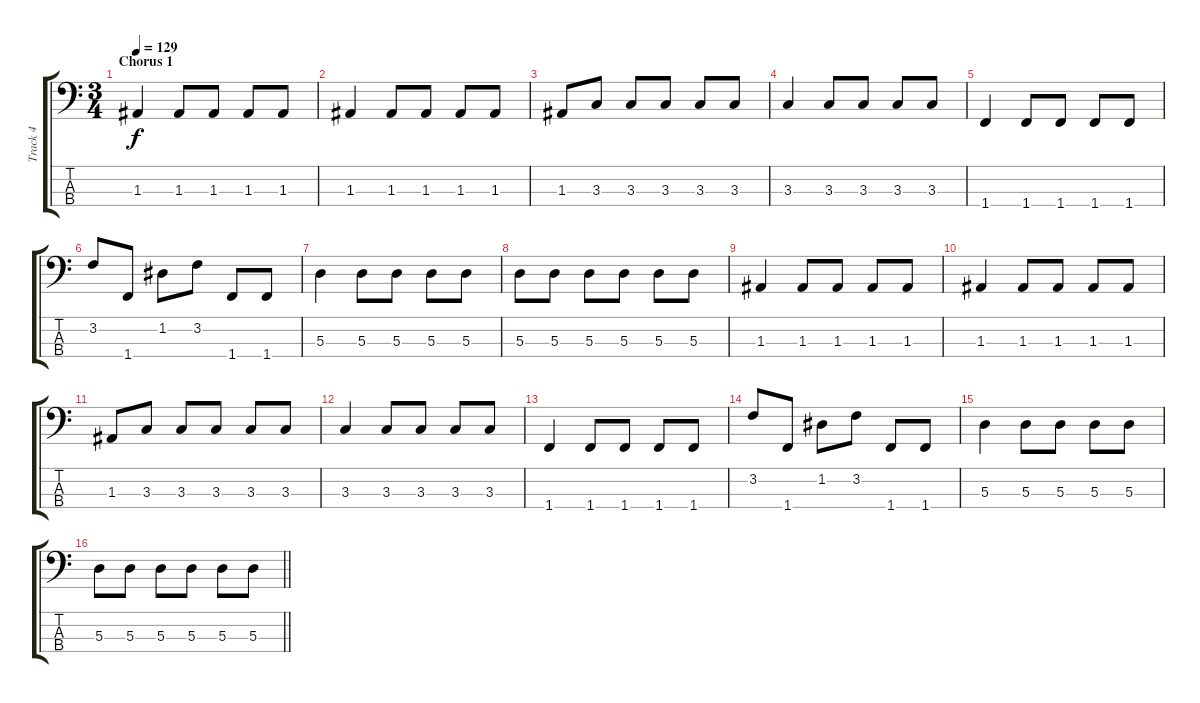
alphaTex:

\track ("Track 4" "Track 4") {instrument electricbassfinger}
\staff {score tabs}
\tuning (G2 D2 A1 E1) {hide}
\ts (3 4)
\section ("" "Chorus 1")
\tempo 129
\clef f4
\ks c
1.3.4{dy f} 1.3.8 1.3.8 1.3.8 1.3.8 |
1.3.4 1.3.8 1.3.8 1.3.8 1.3.8 |
1.3.8 3.3.8 3.3.8 3.3.8 3.3.8 3.3.8 |
3.3.4 3.3.8 3.3.8 3.3.8 3.3.8 |
1.4.4 1.4.8 1.4.8 1.4.8 1.4.8 |
3.2.8 1.4.8 1.2.8 3.2.8 1.4.8 1.4.8 |
5.3.4 5.3.8 5.3.8 5.3.8 5.3.8 |
5.3.8 5.3.8 5.3.8 5.3.8 5.3.8 5.3.8 |
1.3.4 1.3.8 1.3.8 1.3.8 1.3.8 |
1.3.4 1.3.8 1.3.8 1.3.8 1.3.8 |
1.3.8 3.3.8 3.3.8 3.3.8 3.3.8 3.3.8 |
3.3.4 3.3.8 3.3.8 3.3.8 3.3.8 |
1.4.4 1.4.8 1.4.8 1.4.8 1.4.8 |
3.2.8 1.4.8 1.2.8 3.2.8 1.4.8 1.4.8 |
5.3.4 5.3.8 5.3.8 5.3.8 5.3.8 |
\barLineRight lightlight
5.3.8 5.3.8 5.3.8 5.3.8 5.3.8 5.3.8
